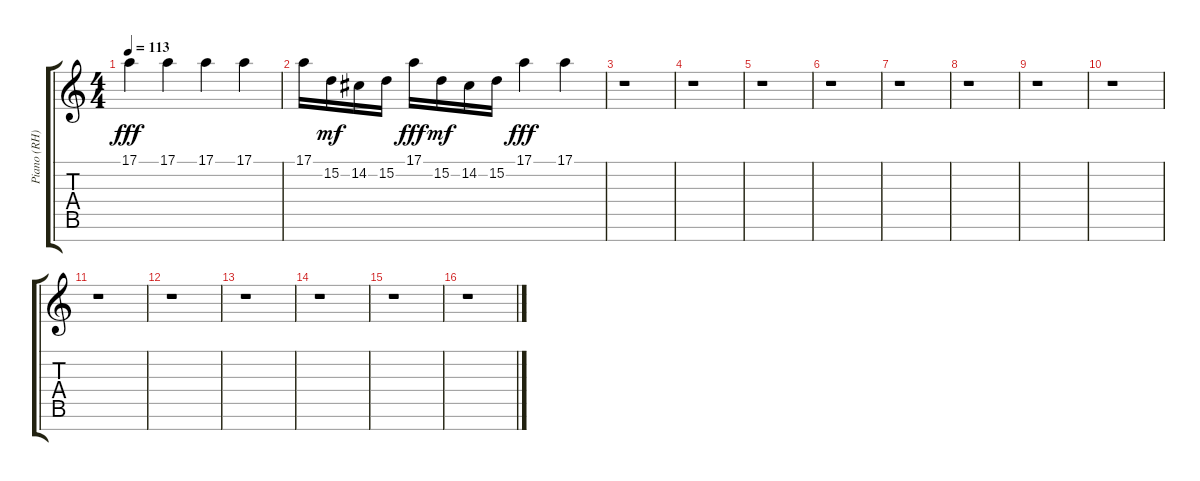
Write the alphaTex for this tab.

\track ("Piano (RH)" "Piano (RH)") {instrument acousticgrandpiano}
\staff {score tabs}
\tuning (E4 B3 G3 D3 A2 E2 B1) {hide}
\ts (4 4)
\tempo 113
\clef g2
\ks c
17.1.4{dy fff} 17.1.4 17.1.4 17.1.4 |
17.1.16 15.2.16{dy mf} 14.2.16 15.2.16 17.1.16{dy fff} 15.2.16{dy mf} 14.2.16 15.2.16 17.1.4{dy fff} 17.1.4 |
r.1 |
r.1 |
r.1 |
r.1 |
r.1 |
r.1 |
r.1 |
r.1 |
r.1 |
r.1 |
r.1 |
r.1 |
r.1 |
r.1
